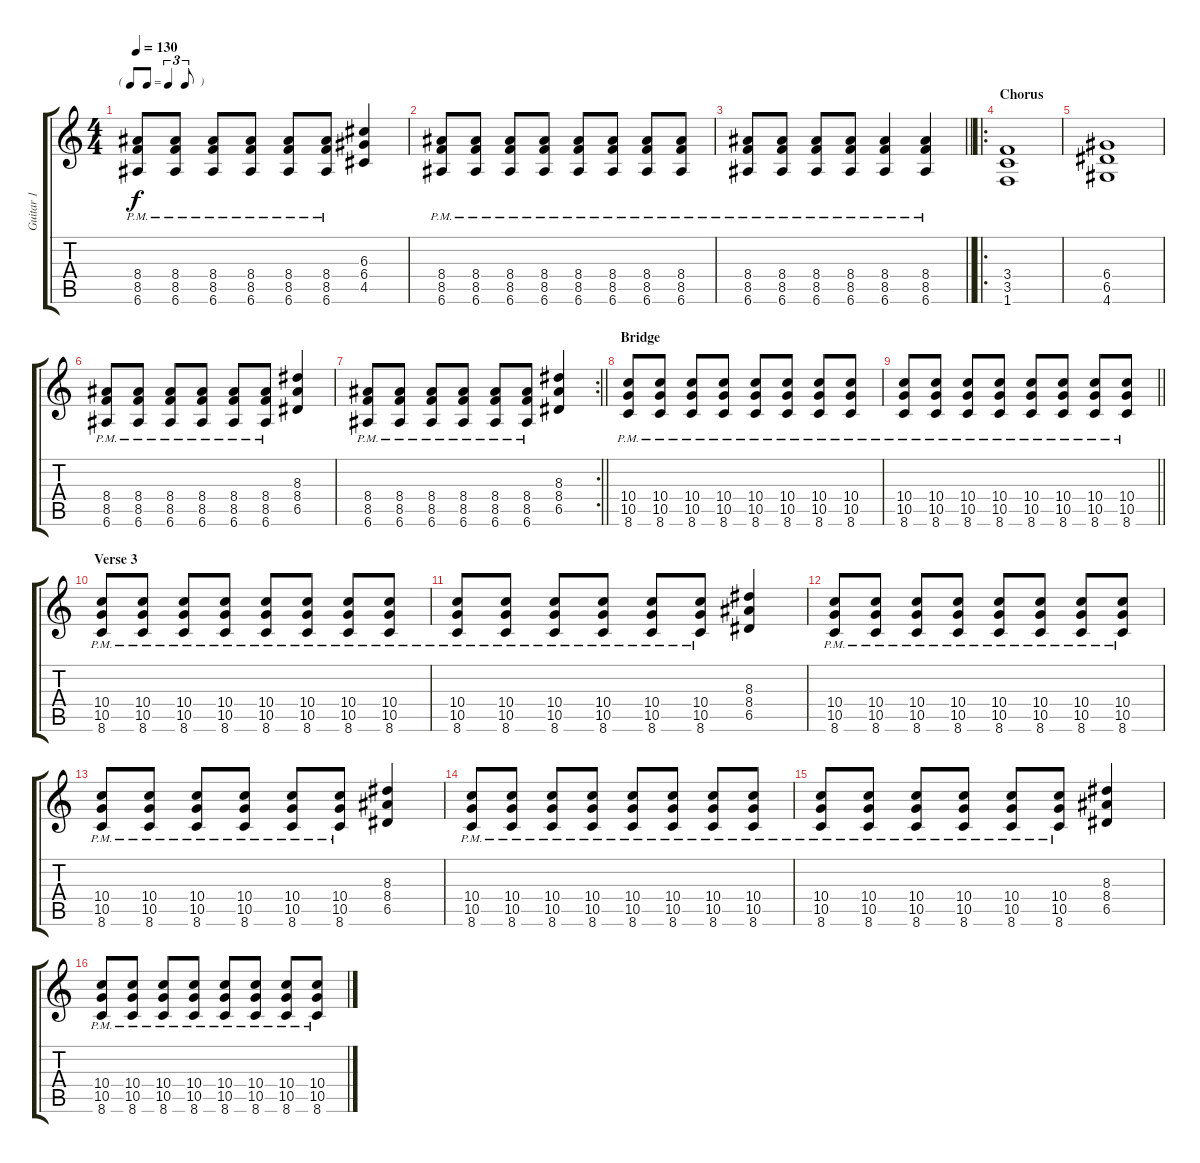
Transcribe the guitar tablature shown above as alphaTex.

\track ("Guitar 1" "Guitar 1") {instrument distortionguitar}
\staff {score tabs}
\tuning (E4 B3 G3 D3 A2 E2) {hide}
\ts (4 4)
\tf triplet8th
\tempo 130
\clef g2
\ks c
(8.4{pm} 8.5{pm} 6.6{pm}).8{dy f} (8.4{pm} 8.5{pm} 6.6{pm}).8 (8.4{pm} 8.5{pm} 6.6{pm}).8 (8.4{pm} 8.5{pm} 6.6{pm}).8 (8.4{pm} 8.5{pm} 6.6{pm}).8 (8.4{pm} 8.5{pm} 6.6{pm}).8 (6.3 6.4 4.5).4 |
(8.4{pm} 8.5{pm} 6.6{pm}).8 (8.4{pm} 8.5{pm} 6.6{pm}).8 (8.4{pm} 8.5{pm} 6.6{pm}).8 (8.4{pm} 8.5{pm} 6.6{pm}).8 (8.4{pm} 8.5{pm} 6.6{pm}).8 (8.4{pm} 8.5{pm} 6.6{pm}).8 (8.4{pm} 8.5{pm} 6.6{pm}).8 (8.4{pm} 8.5{pm} 6.6{pm}).8 |
\barLineRight lightlight
(8.4{pm} 8.5{pm} 6.6{pm}).8 (8.4{pm} 8.5{pm} 6.6{pm}).8 (8.4{pm} 8.5{pm} 6.6{pm}).8 (8.4{pm} 8.5{pm} 6.6{pm}).8 (8.4{pm} 8.5{pm} 6.6{pm}).4 (8.4{pm} 8.5{pm} 6.6{pm}).4 |
\ro
\section ("" "Chorus")
(3.4 3.5 1.6).1 |
(6.4 6.5 4.6).1 |
(8.4{pm} 8.5{pm} 6.6{pm}).8 (8.4{pm} 8.5{pm} 6.6{pm}).8 (8.4{pm} 8.5{pm} 6.6{pm}).8 (8.4{pm} 8.5{pm} 6.6{pm}).8 (8.4{pm} 8.5{pm} 6.6{pm}).8 (8.4{pm} 8.5{pm} 6.6{pm}).8 (8.3 8.4 6.5).4 |
\rc 2
\barLineRight lightlight
(8.4{pm} 8.5{pm} 6.6{pm}).8 (8.4{pm} 8.5{pm} 6.6{pm}).8 (8.4{pm} 8.5{pm} 6.6{pm}).8 (8.4{pm} 8.5{pm} 6.6{pm}).8 (8.4{pm} 8.5{pm} 6.6{pm}).8 (8.4{pm} 8.5{pm} 6.6{pm}).8 (8.3 8.4 6.5).4 |
\section ("" "Bridge")
(10.4{pm} 10.5{pm} 8.6{pm}).8 (10.4{pm} 10.5{pm} 8.6{pm}).8 (10.4{pm} 10.5{pm} 8.6{pm}).8 (10.4{pm} 10.5{pm} 8.6{pm}).8 (10.4{pm} 10.5{pm} 8.6{pm}).8 (10.4{pm} 10.5{pm} 8.6{pm}).8 (10.4{pm} 10.5{pm} 8.6{pm}).8 (10.4{pm} 10.5{pm} 8.6{pm}).8 |
\barLineRight lightlight
(10.4{pm} 10.5{pm} 8.6{pm}).8 (10.4{pm} 10.5{pm} 8.6{pm}).8 (10.4{pm} 10.5{pm} 8.6{pm}).8 (10.4{pm} 10.5{pm} 8.6{pm}).8 (10.4{pm} 10.5{pm} 8.6{pm}).8 (10.4{pm} 10.5{pm} 8.6{pm}).8 (10.4{pm} 10.5{pm} 8.6{pm}).8 (10.4{pm} 10.5{pm} 8.6{pm}).8 |
\section ("" "Verse 3")
(10.4{pm} 10.5{pm} 8.6{pm}).8 (10.4{pm} 10.5{pm} 8.6{pm}).8 (10.4{pm} 10.5{pm} 8.6{pm}).8 (10.4{pm} 10.5{pm} 8.6{pm}).8 (10.4{pm} 10.5{pm} 8.6{pm}).8 (10.4{pm} 10.5{pm} 8.6{pm}).8 (10.4{pm} 10.5{pm} 8.6{pm}).8 (10.4{pm} 10.5{pm} 8.6{pm}).8 |
(10.4{pm} 10.5{pm} 8.6{pm}).8 (10.4{pm} 10.5{pm} 8.6{pm}).8 (10.4{pm} 10.5{pm} 8.6{pm}).8 (10.4{pm} 10.5{pm} 8.6{pm}).8 (10.4{pm} 10.5{pm} 8.6{pm}).8 (10.4{pm} 10.5{pm} 8.6{pm}).8 (8.3 8.4 6.5).4 |
(10.4{pm} 10.5{pm} 8.6{pm}).8 (10.4{pm} 10.5{pm} 8.6{pm}).8 (10.4{pm} 10.5{pm} 8.6{pm}).8 (10.4{pm} 10.5{pm} 8.6{pm}).8 (10.4{pm} 10.5{pm} 8.6{pm}).8 (10.4{pm} 10.5{pm} 8.6{pm}).8 (10.4{pm} 10.5{pm} 8.6{pm}).8 (10.4{pm} 10.5{pm} 8.6{pm}).8 |
(10.4{pm} 10.5{pm} 8.6{pm}).8 (10.4{pm} 10.5{pm} 8.6{pm}).8 (10.4{pm} 10.5{pm} 8.6{pm}).8 (10.4{pm} 10.5{pm} 8.6{pm}).8 (10.4{pm} 10.5{pm} 8.6{pm}).8 (10.4{pm} 10.5{pm} 8.6{pm}).8 (8.3 8.4 6.5).4 |
(10.4{pm} 10.5{pm} 8.6{pm}).8 (10.4{pm} 10.5{pm} 8.6{pm}).8 (10.4{pm} 10.5{pm} 8.6{pm}).8 (10.4{pm} 10.5{pm} 8.6{pm}).8 (10.4{pm} 10.5{pm} 8.6{pm}).8 (10.4{pm} 10.5{pm} 8.6{pm}).8 (10.4{pm} 10.5{pm} 8.6{pm}).8 (10.4{pm} 10.5{pm} 8.6{pm}).8 |
(10.4{pm} 10.5{pm} 8.6{pm}).8 (10.4{pm} 10.5{pm} 8.6{pm}).8 (10.4{pm} 10.5{pm} 8.6{pm}).8 (10.4{pm} 10.5{pm} 8.6{pm}).8 (10.4{pm} 10.5{pm} 8.6{pm}).8 (10.4{pm} 10.5{pm} 8.6{pm}).8 (8.3 8.4 6.5).4 |
(10.4{pm} 10.5{pm} 8.6{pm}).8 (10.4{pm} 10.5{pm} 8.6{pm}).8 (10.4{pm} 10.5{pm} 8.6{pm}).8 (10.4{pm} 10.5{pm} 8.6{pm}).8 (10.4{pm} 10.5{pm} 8.6{pm}).8 (10.4{pm} 10.5{pm} 8.6{pm}).8 (10.4{pm} 10.5{pm} 8.6{pm}).8 (10.4{pm} 10.5{pm} 8.6{pm}).8
